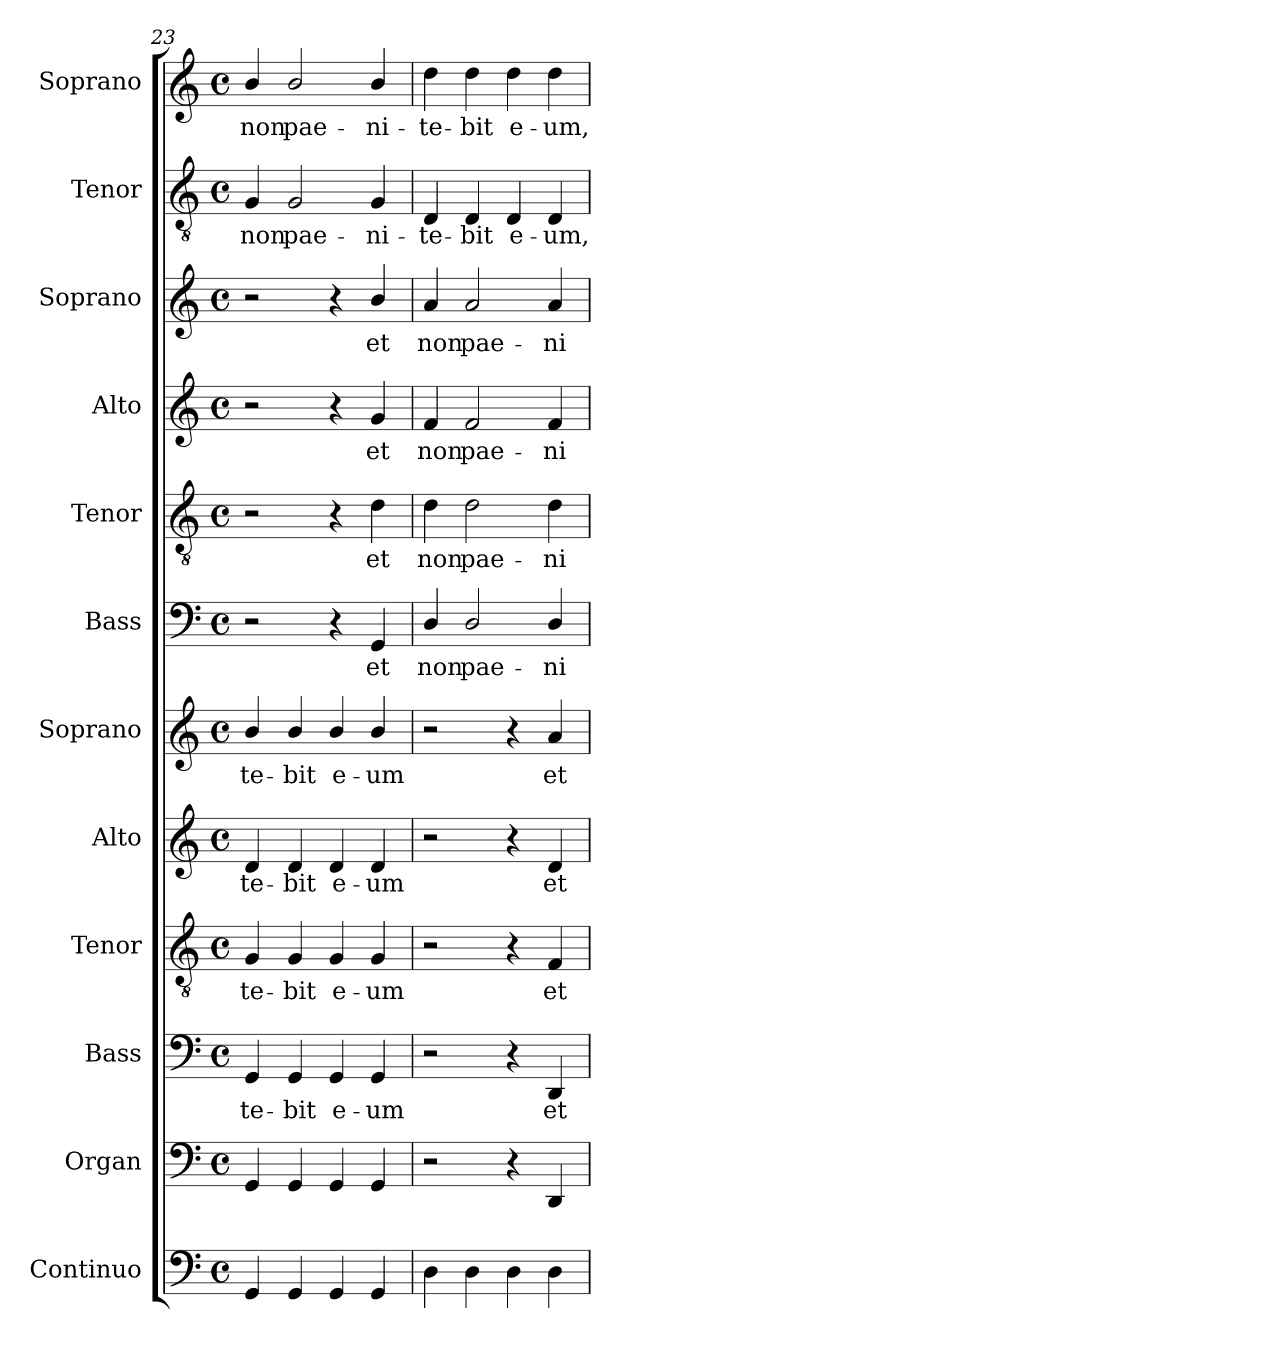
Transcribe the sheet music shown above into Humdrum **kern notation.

**kern	**kern	**kern	**text	**kern	**text	**kern	**text	**kern	**text	**kern	**text	**kern	**text	**kern	**text	**kern	**text	**kern	**text	**kern	**text
*part12	*part11	*part10	*part10	*part9	*part9	*part8	*part8	*part7	*part7	*part6	*part6	*part5	*part5	*part4	*part4	*part3	*part3	*part2	*part2	*part1	*part1
*staff12	*staff11	*staff10	*staff10	*staff9	*staff9	*staff8	*staff8	*staff7	*staff7	*staff6	*staff6	*staff5	*staff5	*staff4	*staff4	*staff3	*staff3	*staff2	*staff2	*staff1	*staff1
*I"Continuo	*I"Organ	*I"Bass	*	*I"Tenor	*	*I"Alto	*	*I"Soprano	*	*I"Bass	*	*I"Tenor	*	*I"Alto	*	*I"Soprano	*	*I"Tenor	*	*I"Soprano	*
*I'Cont.	*I'Org.	*I'B.	*	*I'T.	*	*I'A.	*	*I'S.	*	*I'B.	*	*I'T.	*	*I'A.	*	*I'S.	*	*I'T.	*	*I'S.	*
*clefF4	*clefF4	*clefF4	*	*clefGv2	*	*clefG2	*	*clefG2	*	*clefF4	*	*clefGv2	*	*clefG2	*	*clefG2	*	*clefGv2	*	*clefG2	*
*	*	*	*	*ITrd7c12	*	*	*	*	*	*	*	*ITrd7c12	*	*	*	*	*	*ITrd7c12	*	*	*
*k[]	*k[]	*k[]	*	*k[]	*	*k[]	*	*k[]	*	*k[]	*	*k[]	*	*k[]	*	*k[]	*	*k[]	*	*k[]	*
*C:	*C:	*C:	*	*C:	*	*C:	*	*C:	*	*C:	*	*C:	*	*C:	*	*C:	*	*C:	*	*C:	*
*M4/4	*M4/4	*M4/4	*	*M4/4	*	*M4/4	*	*M4/4	*	*M4/4	*	*M4/4	*	*M4/4	*	*M4/4	*	*M4/4	*	*M4/4	*
*met(c)	*met(c)	*met(c)	*	*met(c)	*	*met(c)	*	*met(c)	*	*met(c)	*	*met(c)	*	*met(c)	*	*met(c)	*	*met(c)	*	*met(c)	*
=23	=23	=23	=23	=23	=23	=23	=23	=23	=23	=23	=23	=23	=23	=23	=23	=23	=23	=23	=23	=23	=23
!	!	!	!LO:LY:b:color=#000000	!	!	!	!	!	!	!	!	!	!	!	!	!	!	!	!	!	!
!	!	!	!	!	!LO:LY:b:color=#000000	!	!	!	!	!	!	!	!	!	!	!	!	!	!	!	!
!	!	!	!	!	!	!	!LO:LY:b:color=#000000	!	!	!	!	!	!	!	!	!	!	!	!	!	!
!	!	!	!	!	!	!	!	!	!LO:LY:b:color=#000000	!	!	!	!	!	!	!	!	!	!	!	!
!	!	!	!	!	!	!	!	!	!	!	!	!	!	!	!	!	!	!	!LO:LY:b:color=#000000	!	!
!	!	!	!	!	!	!	!	!	!	!	!	!	!	!	!	!	!	!	!	!	!LO:LY:b:color=#000000
4GGi/	4GGi/	4GGi/	-te-	4GGi/	-te-	4di/	-te-	4bi/	-te-	2r	.	2r	.	2r	.	2r	.	4GGi/	non	4bi/	non
!	!	!	!LO:LY:b:color=#000000	!	!	!	!	!	!	!	!	!	!	!	!	!	!	!	!	!	!
!	!	!	!	!	!LO:LY:b:color=#000000	!	!	!	!	!	!	!	!	!	!	!	!	!	!	!	!
!	!	!	!	!	!	!	!LO:LY:b:color=#000000	!	!	!	!	!	!	!	!	!	!	!	!	!	!
!	!	!	!	!	!	!	!	!	!LO:LY:b:color=#000000	!	!	!	!	!	!	!	!	!	!	!	!
!	!	!	!	!	!	!	!	!	!	!	!	!	!	!	!	!	!	!	!LO:LY:b:color=#000000	!	!
!	!	!	!	!	!	!	!	!	!	!	!	!	!	!	!	!	!	!	!	!	!LO:LY:b:color=#000000
4GGi/	4GGi/	4GGi/	-bit	4GGi/	-bit	4di/	-bit	4bi/	-bit	.	.	.	.	.	.	.	.	2GGi/	pae-	2bi/	pae-
!	!	!	!LO:LY:b:color=#000000	!	!	!	!	!	!	!	!	!	!	!	!	!	!	!	!	!	!
!	!	!	!	!	!LO:LY:b:color=#000000	!	!	!	!	!	!	!	!	!	!	!	!	!	!	!	!
!	!	!	!	!	!	!	!LO:LY:b:color=#000000	!	!	!	!	!	!	!	!	!	!	!	!	!	!
!	!	!	!	!	!	!	!	!	!LO:LY:b:color=#000000	!	!	!	!	!	!	!	!	!	!	!	!
4GGi/	4GGi/	4GGi/	e-	4GGi/	e-	4di/	e-	4bi/	e-	4r	.	4r	.	4r	.	4r	.	.	.	.	.
!	!	!	!LO:LY:b:color=#000000	!	!	!	!	!	!	!	!	!	!	!	!	!	!	!	!	!	!
!	!	!	!	!	!LO:LY:b:color=#000000	!	!	!	!	!	!	!	!	!	!	!	!	!	!	!	!
!	!	!	!	!	!	!	!LO:LY:b:color=#000000	!	!	!	!	!	!	!	!	!	!	!	!	!	!
!	!	!	!	!	!	!	!	!	!LO:LY:b:color=#000000	!	!	!	!	!	!	!	!	!	!	!	!
!	!	!	!	!	!	!	!	!	!	!	!LO:LY:b:color=#000000	!	!	!	!	!	!	!	!	!	!
!	!	!	!	!	!	!	!	!	!	!	!	!	!LO:LY:b:color=#000000	!	!	!	!	!	!	!	!
!	!	!	!	!	!	!	!	!	!	!	!	!	!	!	!LO:LY:b:color=#000000	!	!	!	!	!	!
!	!	!	!	!	!	!	!	!	!	!	!	!	!	!	!	!	!LO:LY:b:color=#000000	!	!	!	!
!	!	!	!	!	!	!	!	!	!	!	!	!	!	!	!	!	!	!	!LO:LY:b:color=#000000	!	!
!	!	!	!	!	!	!	!	!	!	!	!	!	!	!	!	!	!	!	!	!	!LO:LY:b:color=#000000
4GGi/	4GGi/	4GGi/	-um	4GGi/	-um	4di/	-um	4bi/	-um	4GGi/	et	4Di\	et	4gi/	et	4bi/	et	4GGi/	-ni-	4bi/	-ni-
=24	=24	=24	=24	=24	=24	=24	=24	=24	=24	=24	=24	=24	=24	=24	=24	=24	=24	=24	=24	=24	=24
!	!	!	!	!	!	!	!	!	!	!	!LO:LY:b:color=#000000	!	!	!	!	!	!	!	!	!	!
!	!	!	!	!	!	!	!	!	!	!	!	!	!LO:LY:b:color=#000000	!	!	!	!	!	!	!	!
!	!	!	!	!	!	!	!	!	!	!	!	!	!	!	!LO:LY:b:color=#000000	!	!	!	!	!	!
!	!	!	!	!	!	!	!	!	!	!	!	!	!	!	!	!	!LO:LY:b:color=#000000	!	!	!	!
!	!	!	!	!	!	!	!	!	!	!	!	!	!	!	!	!	!	!	!LO:LY:b:color=#000000	!	!
!	!	!	!	!	!	!	!	!	!	!	!	!	!	!	!	!	!	!	!	!	!LO:LY:b:color=#000000
4Di\	2r	2r	.	2r	.	2r	.	2r	.	4Di/	non	4Di\	non	4fi/	non	4ai/	non	4DDi/	-te-	4ddi\	-te-
!	!	!	!	!	!	!	!	!	!	!	!LO:LY:b:color=#000000	!	!	!	!	!	!	!	!	!	!
!	!	!	!	!	!	!	!	!	!	!	!	!	!LO:LY:b:color=#000000	!	!	!	!	!	!	!	!
!	!	!	!	!	!	!	!	!	!	!	!	!	!	!	!LO:LY:b:color=#000000	!	!	!	!	!	!
!	!	!	!	!	!	!	!	!	!	!	!	!	!	!	!	!	!LO:LY:b:color=#000000	!	!	!	!
!	!	!	!	!	!	!	!	!	!	!	!	!	!	!	!	!	!	!	!LO:LY:b:color=#000000	!	!
!	!	!	!	!	!	!	!	!	!	!	!	!	!	!	!	!	!	!	!	!	!LO:LY:b:color=#000000
4Di\	.	.	.	.	.	.	.	.	.	2Di/	pae-	2Di\	pae-	2fi/	pae-	2ai/	pae-	4DDi/	-bit	4ddi\	-bit
!	!	!	!	!	!	!	!	!	!	!	!	!	!	!	!	!	!	!	!LO:LY:b:color=#000000	!	!
!	!	!	!	!	!	!	!	!	!	!	!	!	!	!	!	!	!	!	!	!	!LO:LY:b:color=#000000
4Di\	4r	4r	.	4r	.	4r	.	4r	.	.	.	.	.	.	.	.	.	4DDi/	e-	4ddi\	e-
!	!	!	!LO:LY:b:color=#000000	!	!	!	!	!	!	!	!	!	!	!	!	!	!	!	!	!	!
!	!	!	!	!	!LO:LY:b:color=#000000	!	!	!	!	!	!	!	!	!	!	!	!	!	!	!	!
!	!	!	!	!	!	!	!LO:LY:b:color=#000000	!	!	!	!	!	!	!	!	!	!	!	!	!	!
!	!	!	!	!	!	!	!	!	!LO:LY:b:color=#000000	!	!	!	!	!	!	!	!	!	!	!	!
!	!	!	!	!	!	!	!	!	!	!	!LO:LY:b:color=#000000	!	!	!	!	!	!	!	!	!	!
!	!	!	!	!	!	!	!	!	!	!	!	!	!LO:LY:b:color=#000000	!	!	!	!	!	!	!	!
!	!	!	!	!	!	!	!	!	!	!	!	!	!	!	!LO:LY:b:color=#000000	!	!	!	!	!	!
!	!	!	!	!	!	!	!	!	!	!	!	!	!	!	!	!	!LO:LY:b:color=#000000	!	!	!	!
!	!	!	!	!	!	!	!	!	!	!	!	!	!	!	!	!	!	!	!LO:LY:b:color=#000000	!	!
!	!	!	!	!	!	!	!	!	!	!	!	!	!	!	!	!	!	!	!	!	!LO:LY:b:color=#000000
4Di\	4DDi/	4DDi/	et	4FFi/	et	4di/	et	4ai/	et	4Di/	-ni-	4Di\	-ni-	4fi/	-ni-	4ai/	-ni-	4DDi/	-um,	4ddi\	-um,
=	=	=	=	=	=	=	=	=	=	=	=	=	=	=	=	=	=	=	=	=	=
*-	*-	*-	*-	*-	*-	*-	*-	*-	*-	*-	*-	*-	*-	*-	*-	*-	*-	*-	*-	*-	*-
